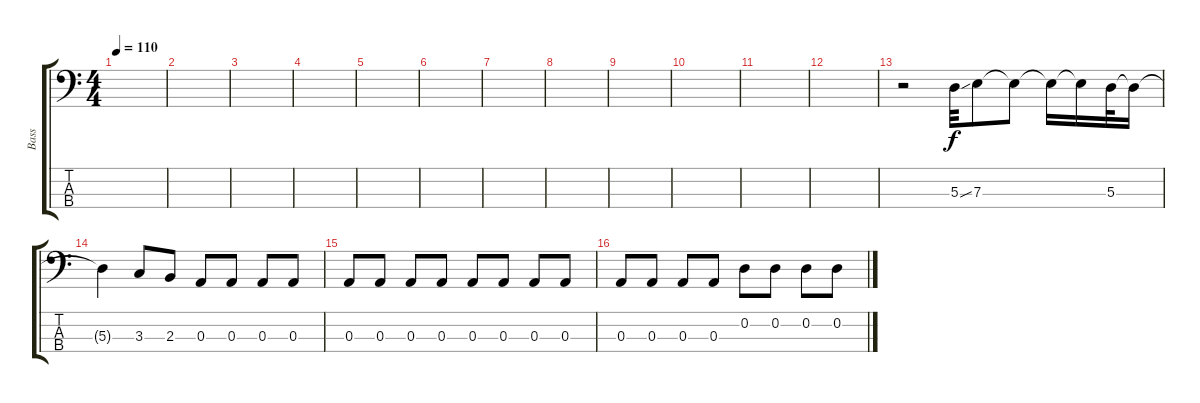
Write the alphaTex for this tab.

\track ("Bass" "Bass") {instrument electricbassfinger}
\staff {score tabs}
\tuning (G2 D2 A1 E1) {hide}
\ts (4 4)
\tempo 110
\clef f4
\ks c
|
|
|
|
|
|
|
|
|
|
|
|
r.2 5.3{ss}.32 7.3.8 7.3{t}.8 7.3{t}.16 7.3{t}.16 5.3.32 5.3{t}.16 |
5.3{t}.4 3.3.8 2.3.8 0.3.8 0.3.8 0.3.8 0.3.8 |
0.3.8 0.3.8 0.3.8 0.3.8 0.3.8 0.3.8 0.3.8 0.3.8 |
0.3.8 0.3.8 0.3.8 0.3.8 0.2.8 0.2.8 0.2.8 0.2.8
